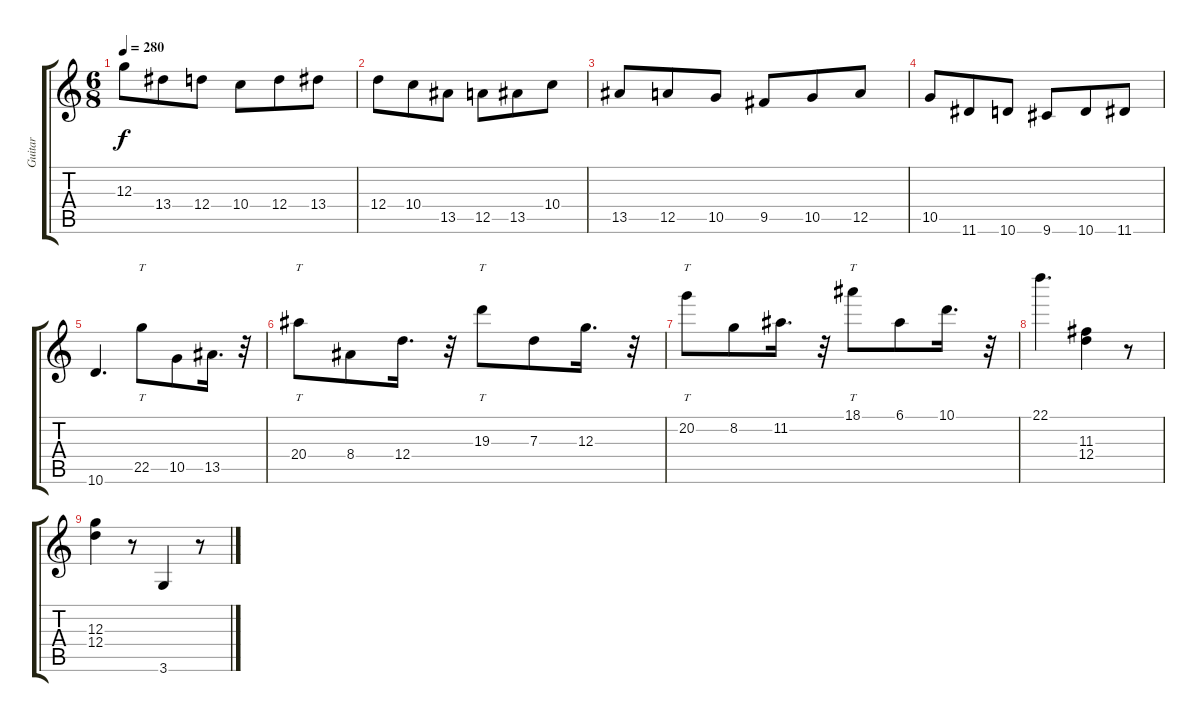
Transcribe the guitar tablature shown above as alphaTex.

\track ("Guitar" "Guitar") {instrument distortionguitar}
\staff {score tabs}
\tuning (E4 B3 G3 D3 A2 E2) {hide}
\ts (6 8)
\tempo 280
\clef g2
\ks c
12.3.8{dy f} 13.4.8 12.4.8 10.4.8 12.4.8 13.4.8 |
12.4.8 10.4.8 13.5.8 12.5.8 13.5.8 10.4.8 |
13.5.8 12.5.8 10.5.8 9.5.8 10.5.8 12.5.8 |
10.5.8 11.6.8 10.6.8 9.6.8 10.6.8 11.6.8 |
10.6.4{d} 22.5.8{tt} 10.5.8 13.5.16{d} r.32 |
20.4.8{tt} 8.4.8 12.4.16{d} r.32 19.3.8{tt} 7.3.8 12.3.16{d} r.32 |
20.2.8{tt} 8.2.8 11.2.16{d} r.32 18.1.8{tt} 6.1.8 10.1.16{d} r.32 |
22.1.4{d} (11.3 12.4).4 r.8 |
(12.3 12.4).4 r.8 3.6.4 r.8
